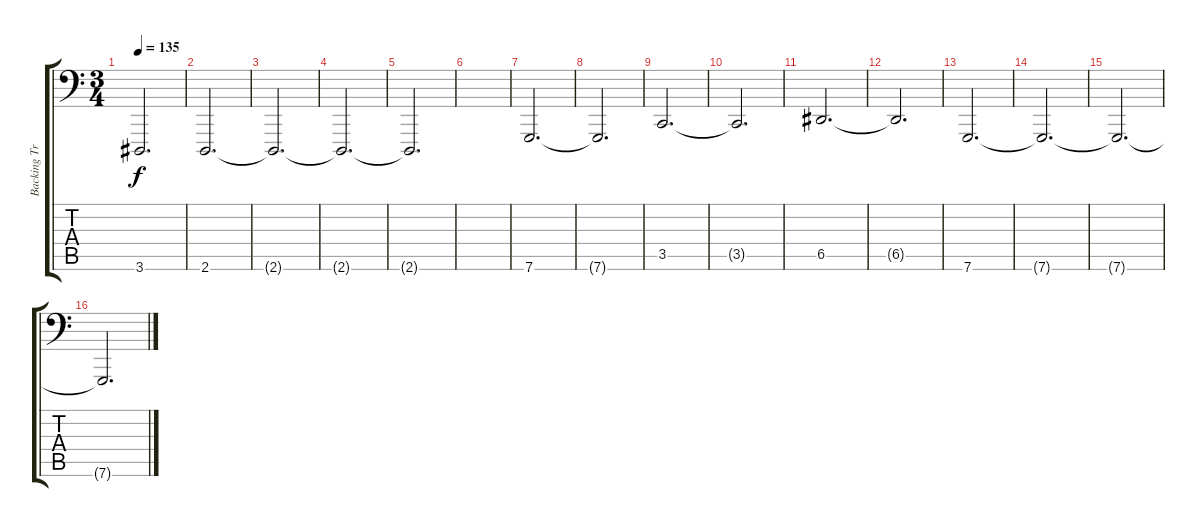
\track ("Backing Track" "Backing Tr") {instrument stringensemble2}
\staff {score tabs}
\tuning (E3 B2 G2 D2 A1 C1) {hide}
\ts (3 4)
\tempo 135
\clef f4
\ks c
3.6.2{d dy f} |
2.6.2{d} |
2.6{t}.2{d} |
2.6{t}.2{d} |
2.6{t}.2{d} |
|
7.6.2{d} |
7.6{t}.2{d} |
3.5.2{d} |
3.5{t}.2{d} |
6.5.2{d} |
6.5{t}.2{d} |
7.6.2{d} |
7.6{t}.2{d} |
7.6{t}.2{d} |
7.6{t}.2{d}
